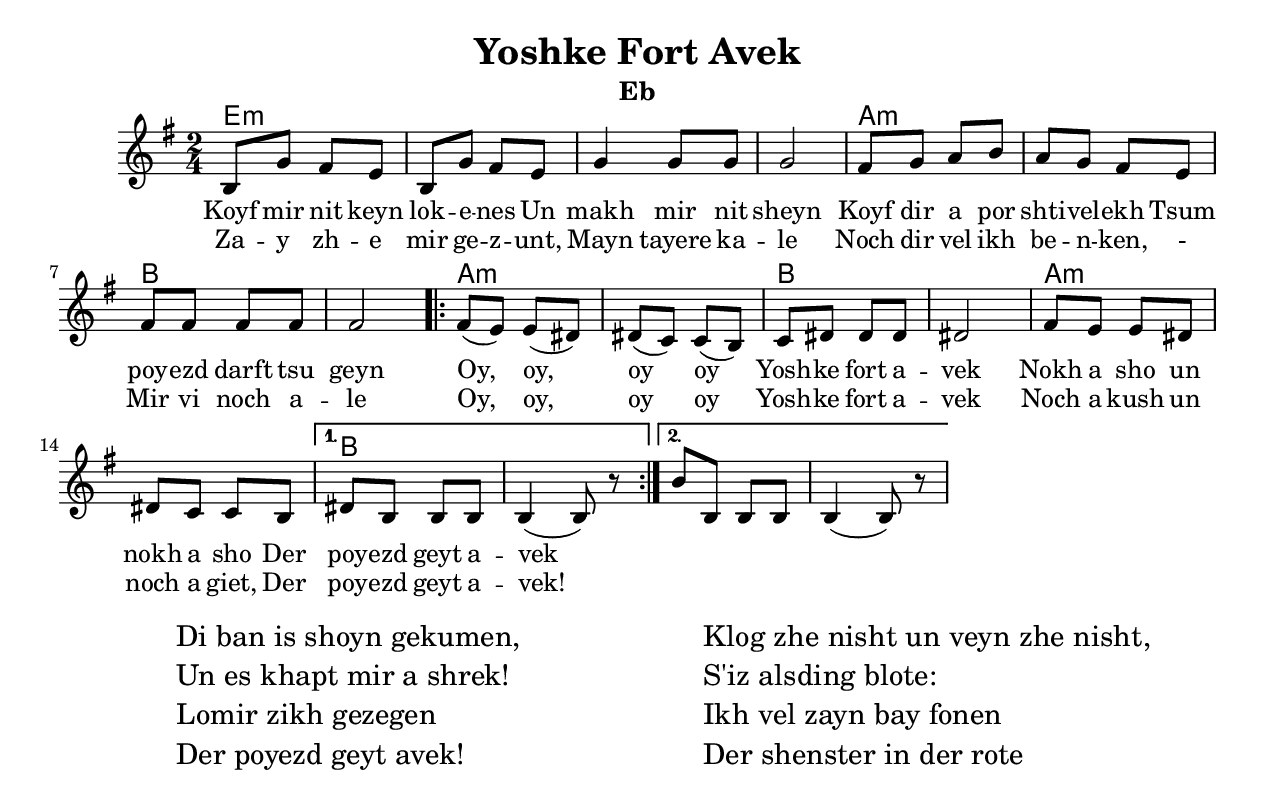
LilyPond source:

\version "2.18.0"
\include "english.ly"
\pointAndClickOff
\paper{
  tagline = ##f
  print-all-headers = ##t
  #(set-paper-size "letter")
}
date = #(strftime "%d-%m-%Y" (localtime (current-time)))

%\markup{ \italic{ " Updated " \date  }  }

%\markup{ Got something to say? }

global = {
  \clef treble
  \key a \minor
  \time 2/4
  \set Score.markFormatter = #format-mark-box-alphabet
}

%#################################### Melody ########################
melody = \transpose e d \relative c {
  \global
  %\partial 16*3 a16 d f   %lead in notes
  e8 c' b a
  e8 c' b a
  c4 c8 c
  c2

  b8 c d e
  d8 c b a
  b8 b b b
  b2

  \repeat volta 2 {
    b8(a) a (gs)
    gs8(f) f(e)
    f8 gs gs gs
    gs2
    b8 a a gs
    gs8 f f e
  }
  \alternative {
    {
      gs8 e e e
      e4(e8) r
    }
    {
      e'8 e,e e
      e4 (e8)r
    }
  }



}
%################################# Lyrics #####################
\addlyrics{

  Koyf mir nit keyn lok -- e -- nes
  Un makh mir nit sheyn
  Koyf dir a por shti -- vel -- ekh
  Tsum poy -- ezd darft tsu geyn

  Oy, oy, oy oy
  Yosh  -- ke fort a  -- vek
  Nokh a sho un nokh a sho
  Der poy -- ezd geyt a -- vek
}
\addlyrics {
  Za -- y zh -- e mir ge -- z -- unt,
  Mayn tayere ka -- le
  Noch dir vel ikh be -- n -- ken,
  - Mir vi noch  2 a -- le

  Oy, oy, oy oy
  Yosh  -- ke fort a  -- vek
  Noch a kush un noch a giet,
  Der poy -- ezd geyt a -- vek!

}





%################################# Chords #######################
harmonies = \transpose e d \chordmode {
  a2*4:m
  d2*2:m
  e2*2
  %b
  d2*2:m
  e2*2
  d2*2:m
  e1*4
}

\score {\transpose c a
  <<
    \new ChordNames {
      \set chordChanges = ##f
      #(set-paper-size "letter")
      #(set-paper-size "letter")
      \harmonies
    }
    \new Staff
    \melody
  >>
  \header{
    title= "Yoshke Fort Avek"
    subtitle=""
    composer= ""
    instrument = "Eb"
    arranger= ""
  }
  \layout{indent = 1.0\cm}
  \midi {
    \tempo 4 = 120

    % \midi { }
  }
}

% more verses:
%\markup{}
\markup {
  \fontsize #2
  \fill-line {
    \hspace #0.1 % distance from left margin
    \column {
      \line {
        ""
        \column {
          "\n"
          "Di ban is shoyn gekumen,"
          "Un es khapt mir a shrek!"
          "Lomir zikh gezegen"
          "Der poyezd geyt avek!"

        }
      }
      \hspace #0.2 % vertical distance between verses
      \line {
        ""
        \column {
          ""
        }
      }
    }
    \hspace #0.1  % horiz. distance between columns
    \column {
      \line {
        ""
        \column {
          "\n"
          "Klog zhe nisht un veyn zhe nisht,"
          "S'iz alsding blote:"
          "Ikh vel zayn bay fonen"
          "Der shenster in der rote"
        }
      }
      \hspace #0.2 % distance between verses
      \line {
        ""
        \column {
          ""
        }
      }
    }
    \hspace #0.1 % distance to right margin
  }
}
